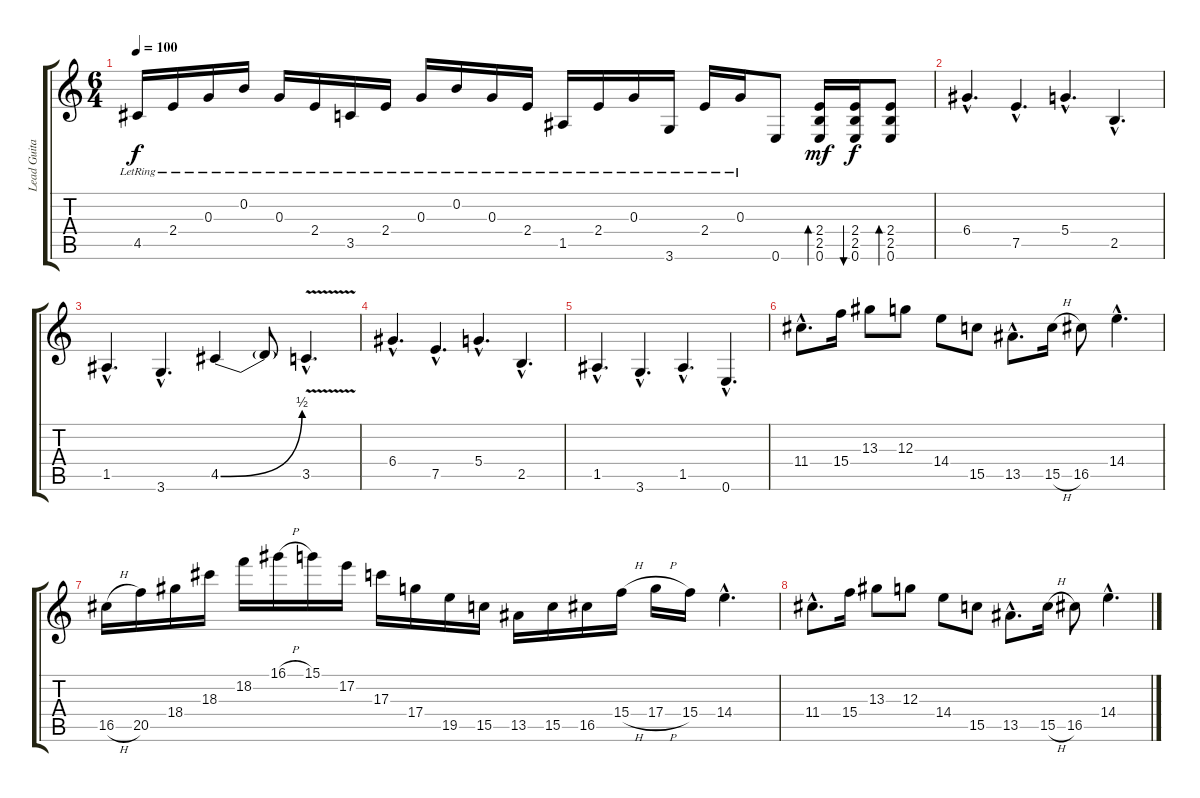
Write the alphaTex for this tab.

\track ("Lead Guitar" "Lead Guita") {instrument distortionguitar}
\staff {score tabs}
\tuning (E4 B3 G3 D3 A2 E2) {hide}
\ts (6 4)
\tempo 100
\clef g2
\ks c
4.5{lr}.16{dy f volume 10 balance 3 instrument acousticguitarsteel} 2.4{lr}.16 0.3{lr}.16 0.2{lr}.16 0.3{lr}.16 2.4{lr}.16 3.5{lr}.16 2.4{lr}.16 0.3{lr}.16 0.2{lr}.16 0.3{lr}.16 2.4{lr}.16 1.5{lr}.16 2.4{lr}.16 0.3{lr}.16 3.6{lr}.16 2.4{lr}.16 0.3{lr}.16 0.6.8 (2.4 2.5 0.6).16{bd 120 dy mf} (2.4 2.5 0.6).16{bu 120 dy f} (2.4 2.5 0.6).8{bd 120} |
6.4{hac}.4{d volume 14 balance 11 instrument distortionguitar} 7.5{hac}.4{d} 5.4{hac}.4{d} 2.5{hac}.4{d} |
1.5{hac}.4{d} 3.6{hac}.4{d} 4.5{be (bend 0 0 60 2)}.4 4.5{t}.8 3.5{v hac}.4{d} |
6.4{hac}.4{d balance 11} 7.5{hac}.4{d} 5.4{hac}.4{d} 2.5{hac}.4{d} |
1.5{hac}.4{d} 3.6{hac}.4{d} 1.5{hac}.4{d} 0.6{hac}.4{d} |
11.4{hac}.8{d balance 11} 15.4.16 13.3.8 12.3.8 14.4.8 15.5.8 13.5{hac}.8{d} 15.5{h}.16 16.5.8 14.4{hac}.4{d} |
16.5{h}.16 20.5.16 18.4.16 18.3.16 18.2.16 16.1{h}.16 15.1.16 17.2.16 17.3.16 17.4.16 19.5.16 15.5.16 13.5.16 15.5.16 16.5.16 15.4{h}.16 17.4{h}.16 15.4.16 14.4{hac}.4{d} |
11.4{hac}.8{d balance 11} 15.4.16 13.3.8 12.3.8 14.4.8 15.5.8 13.5{hac}.8{d} 15.5{h}.16 16.5.8 14.4{hac}.4{d}
